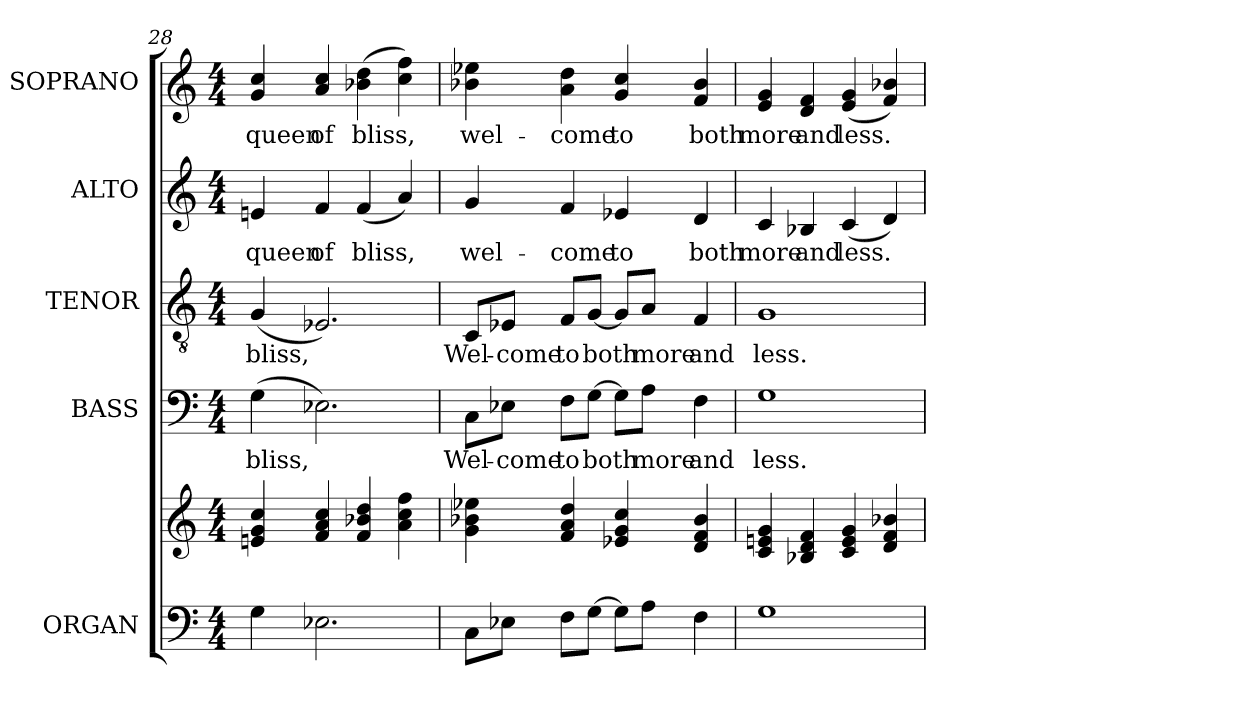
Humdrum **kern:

**kern	**kern	**kern	**text	**kern	**text	**kern	**text	**kern	**text
*part5	*part5	*part4	*part4	*part3	*part3	*part2	*part2	*part1	*part1
*staff6	*staff5	*staff4	*staff4	*staff3	*staff3	*staff2	*staff2	*staff1	*staff1
*I"ORGAN	*	*I"BASS	*	*I"TENOR	*	*I"ALTO	*	*I"SOPRANO	*
*	*	*I'B.	*	*I'T.	*	*I'A.	*	*I'S.	*
*clefF4	*clefG2	*clefF4	*	*clefGv2	*	*clefG2	*	*clefG2	*
*	*	*	*	*ITrd7c12	*	*	*	*	*
*k[]	*k[]	*k[]	*	*k[]	*	*k[]	*	*k[]	*
*C:	*C:	*C:	*	*C:	*	*C:	*	*C:	*
*M4/4	*M4/4	*M4/4	*	*M4/4	*	*M4/4	*	*M4/4	*
=28	=28	=28	=28	=28	=28	=28	=28	=28	=28
!	!	!	!LO:LY:b:color=#000000	!	!	!	!	!	!
!	!	!	!	!	!LO:LY:b:color=#000000	!	!	!	!
!	!	!	!	!	!	!	!LO:LY:b:color=#000000	!	!
!	!	!	!	!	!	!	!	!	!LO:LY:b:color=#000000
4Gi\	4eni/ 4gi 4cci	(4Gi\	bliss,	(4GGi/	bliss,	4eni/	queen	4gi/ 4cci	queen
!	!	!	!	!	!	!	!LO:LY:b:color=#000000	!	!
!	!	!	!	!	!	!	!	!	!LO:LY:b:color=#000000
2.E-Xi\	4fi/ 4ai 4cci	2.E-Xi\)	.	2.EE-Xi/)	.	4fi/	of	4ai/ 4cci	of
!	!	!	!	!	!	!	!LO:LY:b:color=#000000	!	!
!	!	!	!	!	!	!	!	!	!LO:LY:b:color=#000000
.	4fi/ 4b-Xi 4ddi	.	.	.	.	(4fi/	bliss,	(4b-Xi\ 4ddi	bliss,
.	4ai\ 4cci 4ffi	.	.	.	.	4ai/)	.	4cci\ 4ffi)	.
=29	=29	=29	=29	=29	=29	=29	=29	=29	=29
!	!	!	!LO:LY:b:color=#000000	!	!	!	!	!	!
!	!	!	!	!	!LO:LY:b:color=#000000	!	!	!	!
!	!	!	!	!	!	!	!LO:LY:b:color=#000000	!	!
!	!	!	!	!	!	!	!	!	!LO:LY:b:color=#000000
8Ci\L	4gi\ 4b-Xi 4ee-Xi	8Ci\L	Wel-	8CCi/L	Wel-	4gi/	wel-	4b-Xi\ 4ee-Xi	wel-
!	!	!	!LO:LY:b:color=#000000	!	!	!	!	!	!
!	!	!	!	!	!LO:LY:b:color=#000000	!	!	!	!
8E-Xi\J	.	8E-Xi\J	-come	8EE-Xi/J	-come	.	.	.	.
!	!	!	!LO:LY:b:color=#000000	!	!	!	!	!	!
!	!	!	!	!	!LO:LY:b:color=#000000	!	!	!	!
!	!	!	!	!	!	!	!LO:LY:b:color=#000000	!	!
!	!	!	!	!	!	!	!	!	!LO:LY:b:color=#000000
8Fi\L	4fi/ 4ai 4ddi	8Fi\L	to	8FFi/L	to	4fi/	-come	4ai\ 4ddi	-come
!	!	!	!LO:LY:b:color=#000000	!	!	!	!	!	!
!	!	!	!	!	!LO:LY:b:color=#000000	!	!	!	!
[8Gi\J	.	[8Gi\J	both	[8GGi/J	both	.	.	.	.
!	!	!	!	!	!	!	!LO:LY:b:color=#000000	!	!
!	!	!	!	!	!	!	!	!	!LO:LY:b:color=#000000
8Gi\L]	4e-Xi/ 4gi 4cci	8Gi\L]	.	8GGi/L]	.	4e-Xi/	to	4gi/ 4cci	to
!	!	!	!LO:LY:b:color=#000000	!	!	!	!	!	!
!	!	!	!	!	!LO:LY:b:color=#000000	!	!	!	!
8Ai\J	.	8Ai\J	more	8AAi/J	more	.	.	.	.
!	!	!	!LO:LY:b:color=#000000	!	!	!	!	!	!
!	!	!	!	!	!LO:LY:b:color=#000000	!	!	!	!
!	!	!	!	!	!	!	!LO:LY:b:color=#000000	!	!
!	!	!	!	!	!	!	!	!	!LO:LY:b:color=#000000
4Fi\	4di/ 4fi 4b-i	4Fi\	and	4FFi/	and	4di/	both	4fi/ 4b-i	both
!!LO:PB:g=z
=30	=30	=30	=30	=30	=30	=30	=30	=30	=30
!	!	!	!LO:LY:b:color=#000000	!	!	!	!	!	!
!	!	!	!	!	!LO:LY:b:color=#000000	!	!	!	!
!	!	!	!	!	!	!	!LO:LY:b:color=#000000	!	!
!	!	!	!	!	!	!	!	!	!LO:LY:b:color=#000000
1Gi	4ci/ 4eni 4gi	1Gi	less.	1GGi	less.	4ci/	more	4ei/ 4gi	more
!	!	!	!	!	!	!	!LO:LY:b:color=#000000	!	!
!	!	!	!	!	!	!	!	!	!LO:LY:b:color=#000000
.	4B-Xi/ 4di 4fi	.	.	.	.	4B-Xi/	and	4di/ 4fi	and
!	!	!	!	!	!	!	!LO:LY:b:color=#000000	!	!
!	!	!	!	!	!	!	!	!	!LO:LY:b:color=#000000
.	4ci/ 4ei 4gi	.	.	.	.	(4ci/	less.	(4ei/ 4gi	less.
.	4di/ 4fi 4b-Xi	.	.	.	.	4di/)	.	4fi/ 4b-Xi)	.
=	=	=	=	=	=	=	=	=	=
*-	*-	*-	*-	*-	*-	*-	*-	*-	*-
